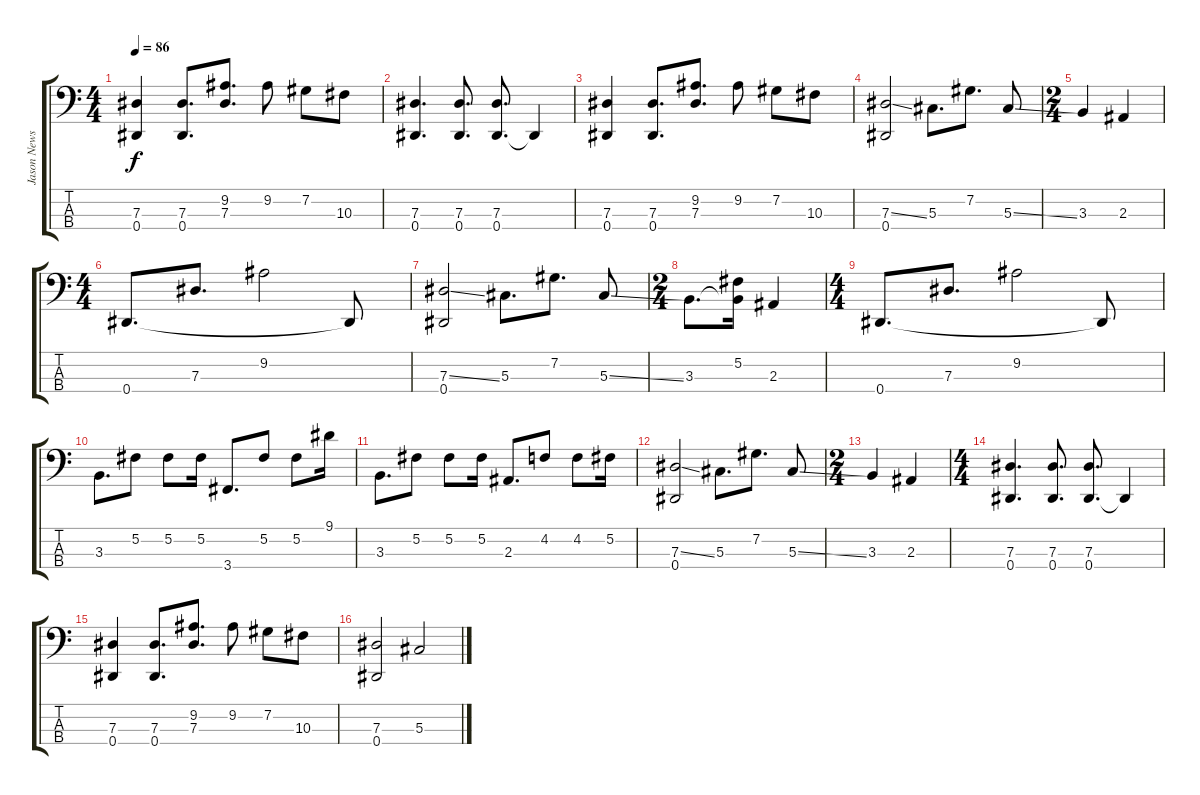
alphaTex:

\track ("Jason Newsted" "Jason News") {instrument electricbasspick}
\staff {score tabs}
\tuning (Gb2 Db2 Ab1 Eb1) {hide}
\ts (4 4)
\tempo 86
\clef f4
\ks c
(7.3 0.4).4{dy f} (7.3 0.4).8{d} (9.2 7.3).8{d} 9.2.8 7.2.8 10.3.8 |
(7.3 0.4).4{d} (7.3 0.4).8{d} (7.3 0.4).8{d} 0.4{t}.4 |
(7.3 0.4).4 (7.3 0.4).8{d} (9.2 7.3).8{d} 9.2.8 7.2.8 10.3.8 |
(7.3{ss} 0.4).2 5.3.8{d} 7.2.8{d} 5.3{ss}.8 |
\ts (2 4)
3.3.4 2.3.4 |
\ts (4 4)
0.4.8{d} 7.3.8{d} 9.2.2 0.4{t}.8 |
(7.3{ss} 0.4).2 5.3.8{d} 7.2.8{d} 5.3{ss}.8 |
\ts (2 4)
3.3.8{d} (5.2 3.3{t}).16 2.3.4 |
\ts (4 4)
0.4.8{d} 7.3.8{d} 9.2.2 0.4{t}.8 |
3.3.8{d} 5.2.8 5.2.8 5.2.16 3.4.8{d} 5.2.8 5.2.8 9.1.16 |
3.3.8{d} 5.2.8 5.2.8 5.2.16 2.3.8{d} 4.2.8 4.2.8 5.2.16 |
(7.3{ss} 0.4).2 5.3.8{d} 7.2.8{d} 5.3{ss}.8 |
\ts (2 4)
3.3.4 2.3.4 |
\ts (4 4)
(7.3 0.4).4{d} (7.3 0.4).8{d} (7.3 0.4).8{d} 0.4{t}.4 |
(7.3 0.4).4 (7.3 0.4).8{d} (9.2 7.3).8{d} 9.2.8 7.2.8 10.3.8 |
(7.3 0.4).2 5.3.2
